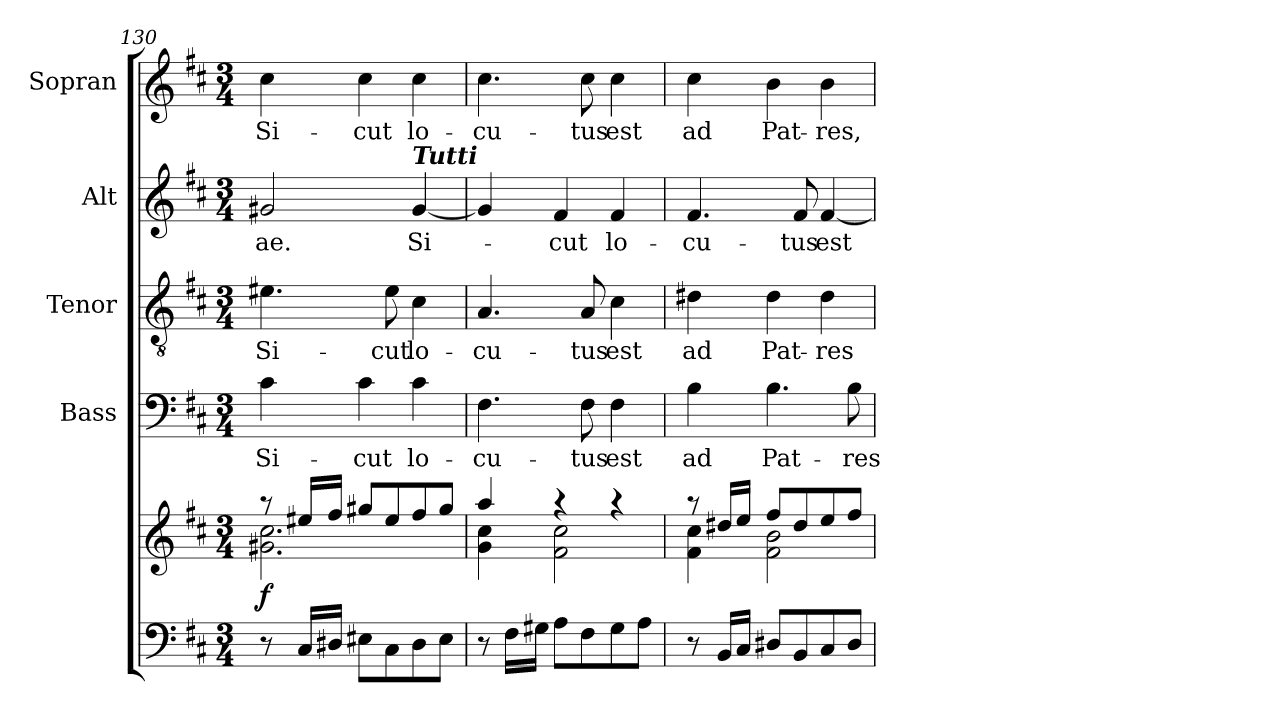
**kern	**kern	**dynam	**kern	**text	**kern	**text	**kern	**text	**kern	**text
*part5	*part5	*part5	*part4	*part4	*part3	*part3	*part2	*part2	*part1	*part1
*staff6	*staff5	*staff5/6	*staff4	*staff4	*staff3	*staff3	*staff2	*staff2	*staff1	*staff1
*	*	*	*I"Bass	*	*I"Tenor	*	*I"Alt	*	*I"Sopran	*
*	*	*	*I'B.	*	*I'T.	*	*I'A.	*	*I'S.	*
*clefF4	*clefG2	*	*clefF4	*	*clefGv2	*	*clefG2	*	*clefG2	*
*k[f#c#]	*k[f#c#]	*	*k[f#c#]	*	*k[f#c#]	*	*k[f#c#]	*	*k[f#c#]	*
*D:	*D:	*	*D:	*	*D:	*	*D:	*	*D:	*
*M3/4	*M3/4	*	*M3/4	*	*M3/4	*	*M3/4	*	*M3/4	*
=130	=130	=130	=130	=130	=130	=130	=130	=130	=130	=130
*	*^	*	*	*	*	*	*	*	*	*
!	!	!	!LO:DY:b	!	!LO:LY:b	!	!LO:LY:b	!	!LO:LY:b	!	!LO:LY:b
8r	8rgg	2.g#X\ 2.cc#\	f	4c#\	Si-	4.e#X\	Si-	2g#X/	-ae.	4cc#\	Si-
16C#/LL	16ee#X/LL	.	.	.	.	.	.	.	.	.	.
16D#X/JJ	16ff#/JJ	.	.	.	.	.	.	.	.	.	.
!	!	!	!	!	!LO:LY:b	!	!	!	!	!	!LO:LY:b
8E#X\L	8gg#X/L	.	.	4c#\	-cut	.	.	.	.	4cc#\	-cut
!	!	!	!	!	!	!	!LO:LY:b	!	!	!	!
8C#\	8ee#/	.	.	.	.	8e#\	-cut	.	.	.	.
!	!	!	!	!	!	!	!	!LO:TX:a:Bi:t=Tutti	!	!	!
!	!	!	!	!	!LO:LY:b	!	!LO:LY:b	!	!LO:LY:b	!	!LO:LY:b
8D#\	8ff#/	.	.	4c#\	lo-	4c#\	lo-	[4g#/	Si-	4cc#\	lo-
8E#\J	8gg#/J	.	.	.	.	.	.	.	.	.	.
!!LO:PB:g=z
=131	=131	=131	=131	=131	=131	=131	=131	=131	=131	=131	=131
!	!	!	!	!	!LO:LY:b	!	!LO:LY:b	!	!	!	!LO:LY:b
8r	4aa/	4g\ 4cc#\	.	4.F#\	-cu-	4.A/	-cu-	4g#/]	.	4.cc#\	-cu-
16F#\LL	.	.	.	.	.	.	.	.	.	.	.
16G#X\JJ	.	.	.	.	.	.	.	.	.	.	.
!	!	!	!	!	!	!	!	!	!LO:LY:b	!	!
8A\L	4raa	2f#\ 2cc#\	.	.	.	.	.	4f#/	-cut	.	.
!	!	!	!	!	!LO:LY:b	!	!LO:LY:b	!	!	!	!LO:LY:b
8F#\	.	.	.	8F#\	-tus	8A/	-tus	.	.	8cc#\	-tus
!	!	!	!	!	!LO:LY:b	!	!LO:LY:b	!	!LO:LY:b	!	!LO:LY:b
8G#\	4raa	.	.	4F#\	est	4c#\	est	4f#/	lo-	4cc#\	est
8A\J	.	.	.	.	.	.	.	.	.	.	.
=132	=132	=132	=132	=132	=132	=132	=132	=132	=132	=132	=132
!	!	!	!	!	!LO:LY:b	!	!LO:LY:b	!	!LO:LY:b	!	!LO:LY:b
8r	8rgg	4f#\ 4cc#\	.	4B\	ad	4d#X\	ad	4.f#/	-cu-	4cc#\	ad
16BB/LL	16dd#X/LL	.	.	.	.	.	.	.	.	.	.
16C#/JJ	16ee/JJ	.	.	.	.	.	.	.	.	.	.
!	!	!	!	!	!LO:LY:b	!	!LO:LY:b	!	!	!	!LO:LY:b
8D#X/L	8ff#/L	2f#\ 2b\	.	4.B\	Pat-	4d#\	Pat-	.	.	4b\	Pat-
!	!	!	!	!	!	!	!	!	!LO:LY:b	!	!
8BB/	8dd#/	.	.	.	.	.	.	8f#/	-tus	.	.
!	!	!	!	!	!	!	!LO:LY:b	!	!LO:LY:b	!	!LO:LY:b
8C#/	8ee/	.	.	.	.	4d#\	-res	[4f#/	est	4b\	-res,
!	!	!	!	!	!LO:LY:b	!	!	!	!	!	!
8D#/J	8ff#/J	.	.	8B\	-res	.	.	.	.	.	.
*	*v	*v	*	*	*	*	*	*	*	*	*
=	=	=	=	=	=	=	=	=	=	=
*-	*-	*-	*-	*-	*-	*-	*-	*-	*-	*-
